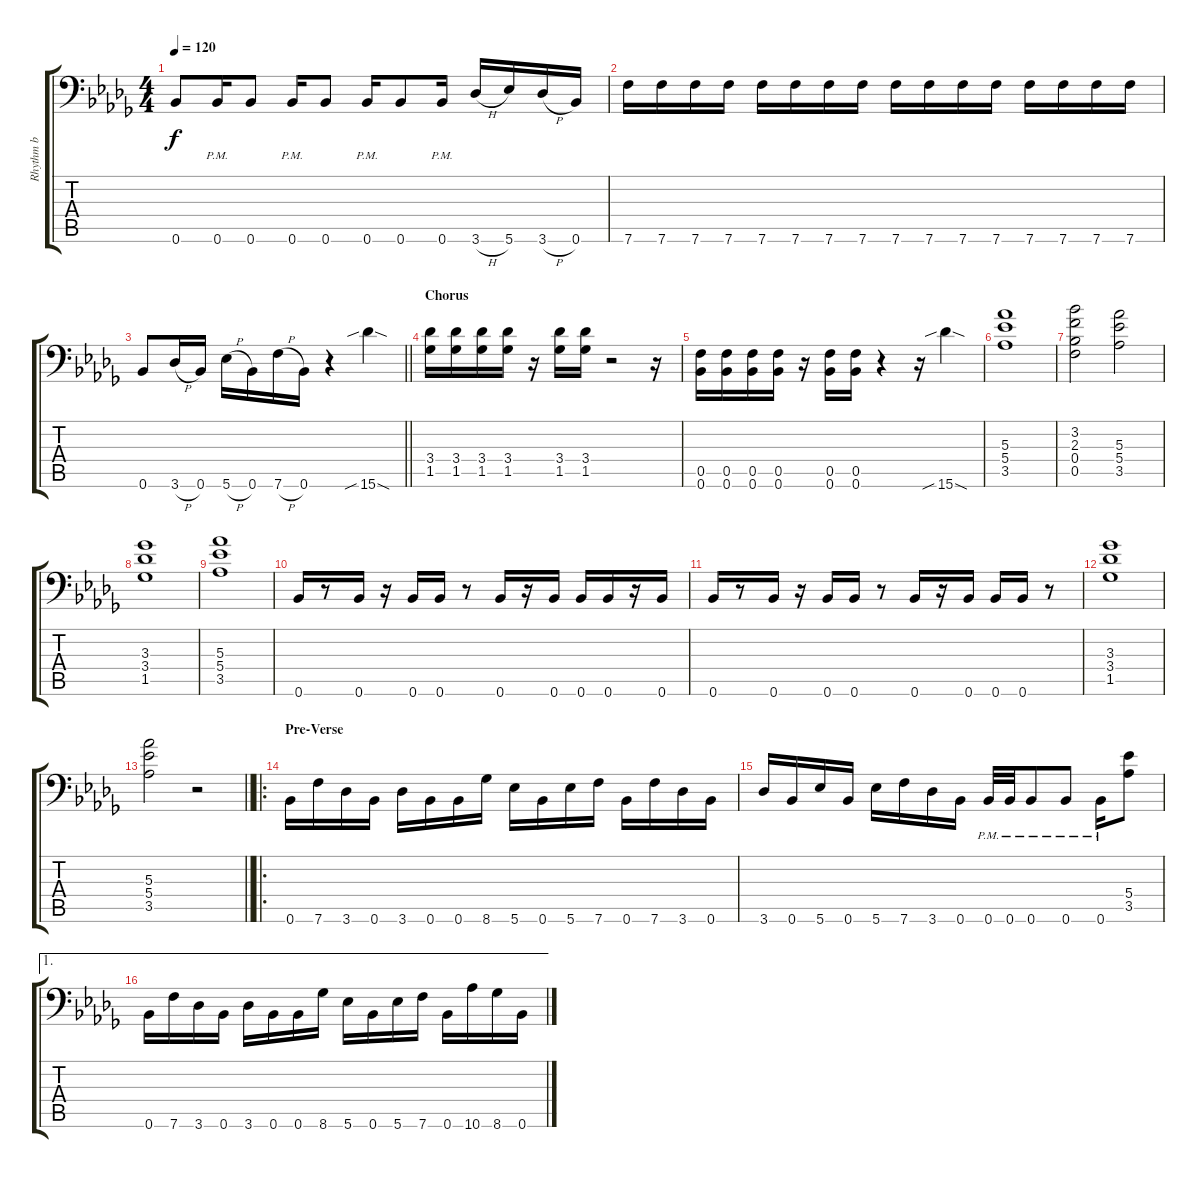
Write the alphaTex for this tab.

\track ("Rhythm b" "Rhythm b") {instrument overdrivenguitar}
\staff {score tabs}
\tuning (C4 G3 Eb3 Bb2 F2 Bb1) {hide}
\ts (4 4)
\tempo 120
\clef f4
\ks bbminor
0.6.8{dy f} 0.6{pm}.16 0.6.8 0.6{pm}.16 0.6.8 0.6{pm}.16 0.6.8 0.6{pm}.16 3.6{h}.16 5.6.16 3.6{h}.16 0.6.16 |
7.6.16 7.6.16 7.6.16 7.6.16 7.6.16 7.6.16 7.6.16 7.6.16 7.6.16 7.6.16 7.6.16 7.6.16 7.6.16 7.6.16 7.6.16 7.6.16 |
\barLineRight lightlight
0.6.8 3.6{h}.16 0.6.16 5.6{h}.16 0.6.16 7.6{h}.16 0.6.16 r.4 15.6{sib sod}.4 |
\section ("" "Chorus")
(3.4 1.5).16 (3.4 1.5).16 (3.4 1.5).16 (3.4 1.5).16 r.16 (3.4 1.5).16 (3.4 1.5).16 r.2 r.16 |
(0.5 0.6).16 (0.5 0.6).16 (0.5 0.6).16 (0.5 0.6).16 r.16 (0.5 0.6).16 (0.5 0.6).16 r.4 r.16 15.6{sib sod}.4 |
(5.3 5.4 3.5).1 |
(3.2 2.3 0.4 0.5).2 (5.3 5.4 3.5).2 |
(3.3 3.4 1.5).1 |
(5.3 5.4 3.5).1 |
0.6.16 r.8 0.6.16 r.16 0.6.16 0.6.16 r.8 0.6.16 r.16 0.6.16 0.6.16 0.6.16 r.16 0.6.16 |
0.6.16 r.8 0.6.16 r.16 0.6.16 0.6.16 r.8 0.6.16 r.16 0.6.16 0.6.16 0.6.16 r.8 |
(3.3 3.4 1.5).1 |
\barLineRight lightlight
(5.3 5.4 3.5).2 r.2 |
\ro
\section ("" "Pre-Verse")
0.6.16 7.6.16 3.6.16 0.6.16 3.6.16 0.6.16 0.6.16 8.6.16 5.6.16 0.6.16 5.6.16 7.6.16 0.6.16 7.6.16 3.6.16 0.6.16 |
3.6.16 0.6.16 5.6.16 0.6.16 5.6.16 7.6.16 3.6.16 0.6.16 0.6{pm}.32 0.6{pm}.32 0.6{pm}.8 0.6{pm}.8 0.6{pm}.16 (5.4 3.5).8 |
\ae 1
0.6.16 7.6.16 3.6.16 0.6.16 3.6.16 0.6.16 0.6.16 8.6.16 5.6.16 0.6.16 5.6.16 7.6.16 0.6.16 10.6.16 8.6.16 0.6.16
